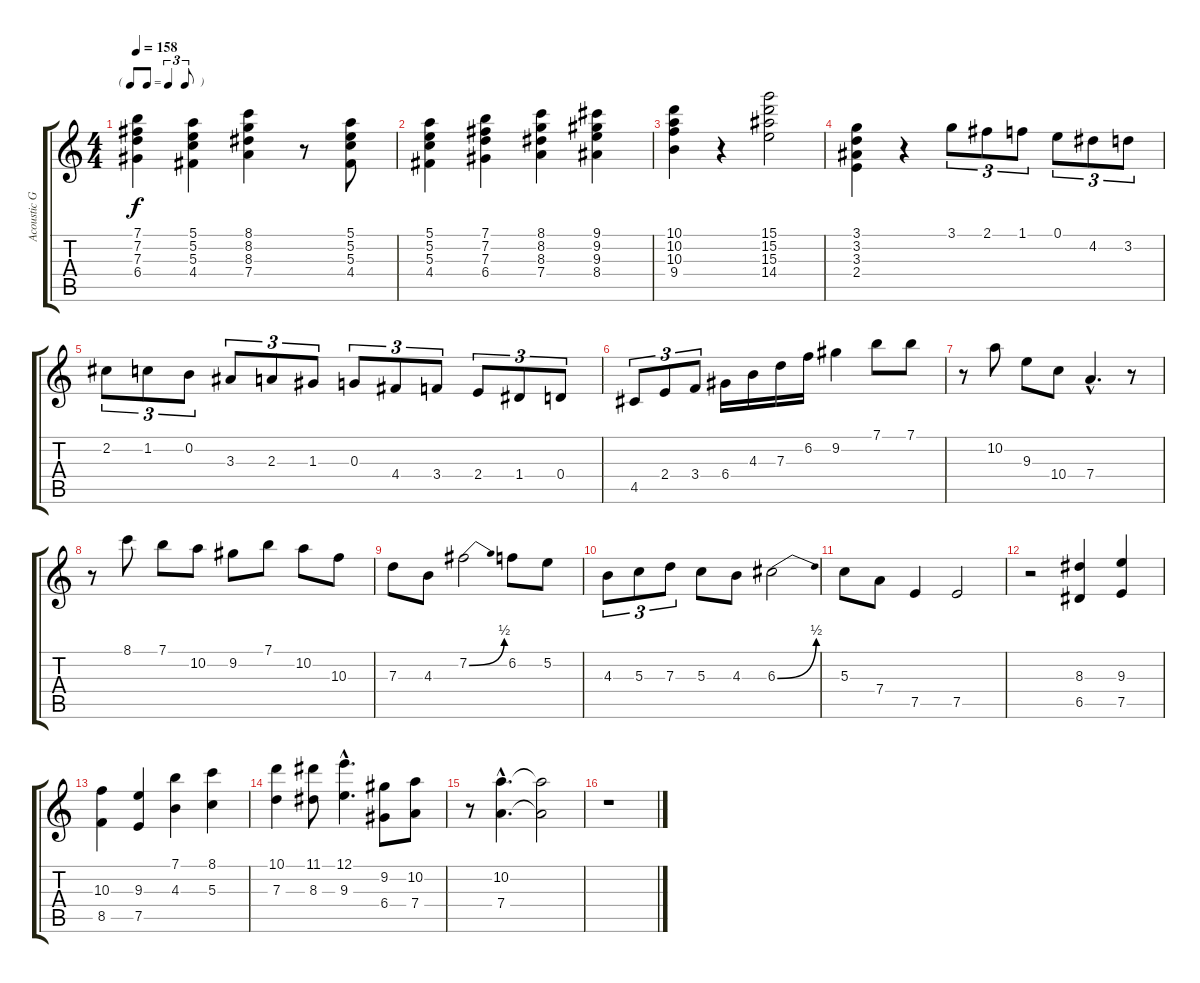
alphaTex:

\track ("Acoustic Guitar (Solo)" "Acoustic G") {instrument acousticguitarnylon}
\staff {score tabs}
\tuning (E4 B3 G3 D3 A2 E2) {hide}
\ts (4 4)
\tf triplet8th
\tempo 158
\clef g2
\ks c
(7.1 7.2 7.3 6.4).4{dy f} (5.1 5.2 5.3 4.4).4 (8.1 8.2 8.3 7.4).4 r.8 (5.1 5.2 5.3 4.4).8 |
(5.1 5.2 5.3 4.4).4 (7.1 7.2 7.3 6.4).4 (8.1 8.2 8.3 7.4).4 (9.1 9.2 9.3 8.4).4 |
(10.1 10.2 10.3 9.4).4 r.4 (15.1 15.2 15.3 14.4).2 |
(3.1 3.2 3.3 2.4).4 r.4 3.1.8{tu (3 2)} 2.1.8{tu (3 2)} 1.1.8{tu (3 2)} 0.1.8{tu (3 2)} 4.2.8{tu (3 2)} 3.2.8{tu (3 2)} |
2.2.8{tu (3 2)} 1.2.8{tu (3 2)} 0.2.8{tu (3 2)} 3.3.8{tu (3 2)} 2.3.8{tu (3 2)} 1.3.8{tu (3 2)} 0.3.8{tu (3 2)} 4.4.8{tu (3 2)} 3.4.8{tu (3 2)} 2.4.8{tu (3 2)} 1.4.8{tu (3 2)} 0.4.8{tu (3 2)} |
4.5.8{tu (3 2)} 2.4.8{tu (3 2)} 3.4.8{tu (3 2)} 6.4.16 4.3.16 7.3.16 6.2.16 9.2.4 7.1.8 7.1.8 |
r.8 10.2.8 9.3.8 10.4.8 7.4{hac}.4{d} r.8 |
r.8 8.1.8 7.1.8 10.2.8 9.2.8 7.1.8 10.2.8 10.3.8 |
7.3.8 4.3.8 7.2{be (bend 0 0 60 2)}.2 6.2.8 5.2.8 |
4.3.8{tu (3 2)} 5.3.8{tu (3 2)} 7.3.8{tu (3 2)} 5.3.8 4.3.8 6.3{be (bend 0 0 60 2)}.2 |
5.3.8 7.4.8 7.5.4 7.5.2 |
r.2 (8.3 6.5).4 (9.3 7.5).4 |
(10.3 8.5).4 (9.3 7.5).4 (7.1 4.3).4 (8.1 5.3).4 |
(10.1 7.3).4 (11.1 8.3).8 (12.1{hac} 9.3{hac}).4{d} (9.2 6.4).8 (10.2 7.4).8 |
r.8 (10.2{hac} 7.4{hac}).4{d} (10.2{t} 7.4{t}).2 |
r.1
